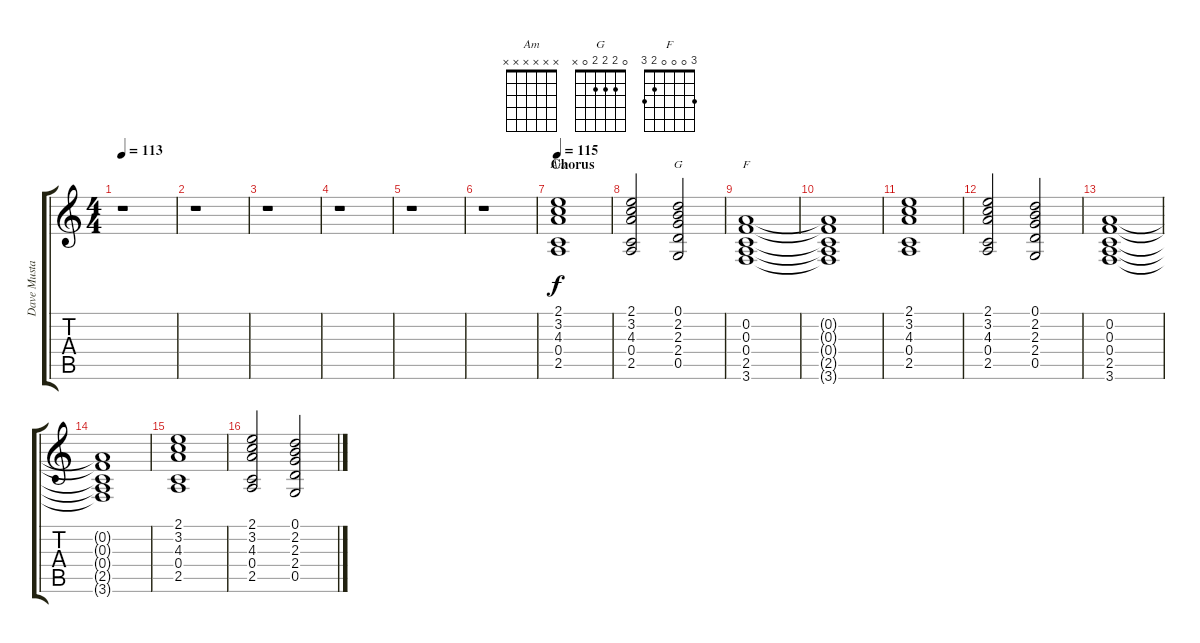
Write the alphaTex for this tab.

\track ("Dave Mustaine / FX" "Dave Musta") {instrument electricguitarclean}
\staff {score tabs}
\tuning (D4 A3 F3 C3 G2 D2) {hide}
\chord ("Am" x x x x x x)
\chord ("G" 0 2 2 2 0 x)
\chord ("F" 3 0 0 0 2 3)
\ts (4 4)
\tempo 113
\clef g2
\ks c
r.1{dy f} |
r.1 |
r.1 |
r.1 |
r.1 |
r.1 |
\section ("" "Chorus")
\tempo 115
(2.1 3.2 4.3 0.4 2.5).1{ch "Am" instrument electricguitarclean} |
(2.1 3.2 4.3 0.4 2.5).2 (0.1 2.2 2.3 2.4 0.5).2{ch "G"} |
(0.2 0.3 0.4 2.5 3.6).1{ch "F"} |
(0.2{t} 0.3{t} 0.4{t} 2.5{t} 3.6{t}).1 |
(2.1 3.2 4.3 0.4 2.5).1 |
(2.1 3.2 4.3 0.4 2.5).2 (0.1 2.2 2.3 2.4 0.5).2 |
(0.2 0.3 0.4 2.5 3.6).1 |
(0.2{t} 0.3{t} 0.4{t} 2.5{t} 3.6{t}).1 |
(2.1 3.2 4.3 0.4 2.5).1 |
(2.1 3.2 4.3 0.4 2.5).2 (0.1 2.2 2.3 2.4 0.5).2
